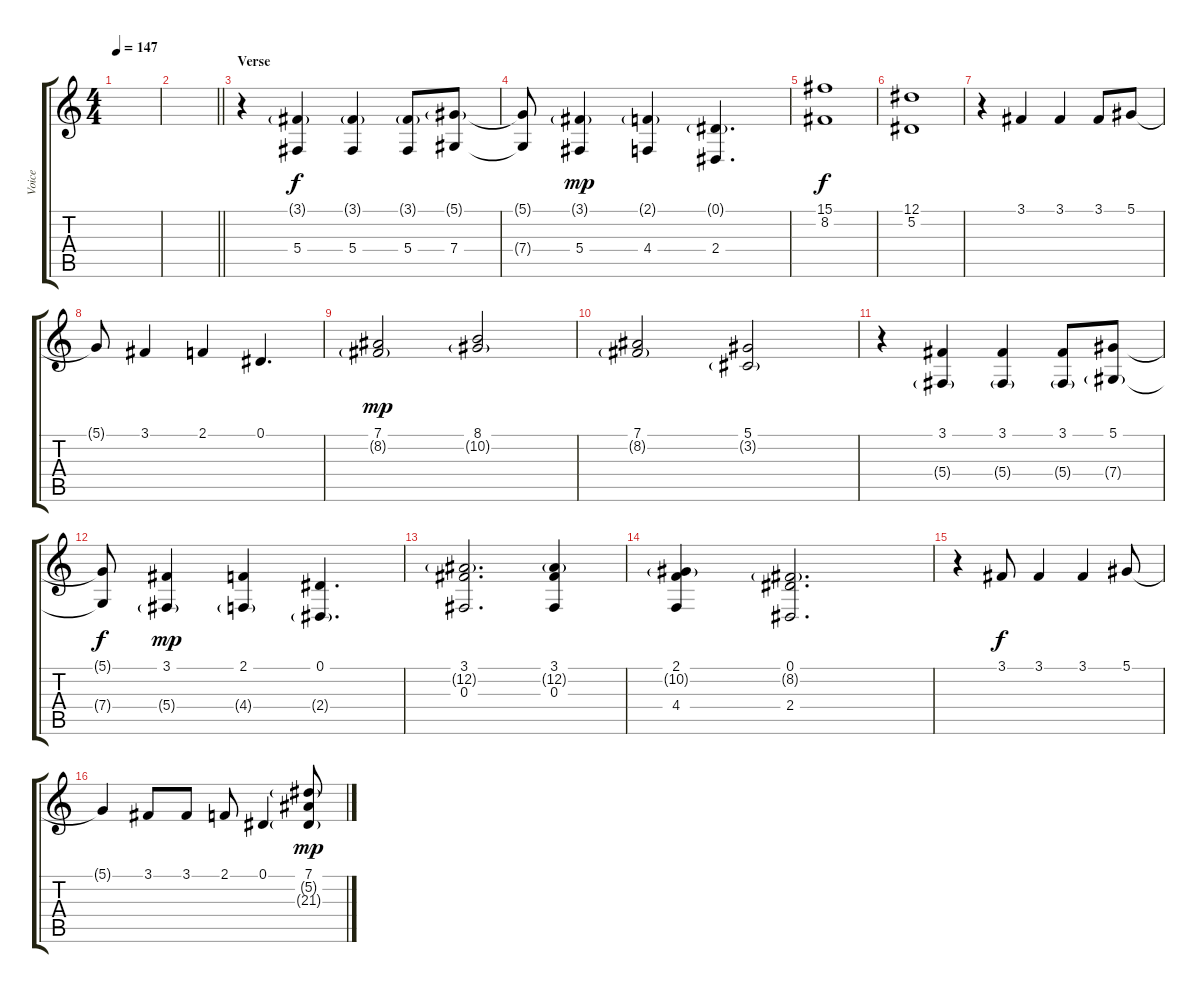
\track ("Voice" "Voice") {instrument lead6voice}
\staff {score tabs}
\tuning (Eb4 Bb3 Gb3 Db3 Ab2 Eb2) {hide}
\ts (4 4)
\tempo 147
\clef g2
\ks c
|
\barLineRight lightlight
|
\section ("" "Verse")
r.4 (3.1{g} 5.4).4 (3.1{g} 5.4).4 (3.1{g} 5.4).8 (5.1{g} 7.4).8 |
(5.1{t} 7.4{t}).8{dy f} (3.1{g} 5.4).4{dy mp} (2.1{g} 4.4).4 (0.1{g} 2.4).4{d} |
(15.1 8.2).1{dy f} |
(12.1 5.2).1 |
r.4 3.1.4 3.1.4 3.1.8 5.1.8 |
5.1{t}.8 3.1.4 2.1.4 0.1.4{d} |
(7.1 8.2{g}).2{dy mp} (8.1 10.2{g}).2 |
(7.1 8.2{g}).2 (5.1 3.2{g}).2 |
r.4 (3.1 5.4{g}).4 (3.1 5.4{g}).4 (3.1 5.4{g}).8 (5.1 7.4{g}).8 |
(5.1{t} 7.4{t}).8{dy f} (3.1 5.4{g}).4{dy mp} (2.1 4.4{g}).4 (0.1 2.4{g}).4{d} |
(3.1 12.2{g} 0.3).2{d} (3.1 12.2{g} 0.3).4 |
(2.1 10.2{g} 4.4).4 (0.1 8.2{g} 2.4).2{d} |
r.4 3.1.8{dy f} 3.1.4 3.1.4 5.1.8 |
5.1{t}.4 3.1.8 3.1.8 2.1.8 0.1.4 (7.1 5.2{g} 21.3{g}).8{dy mp}
